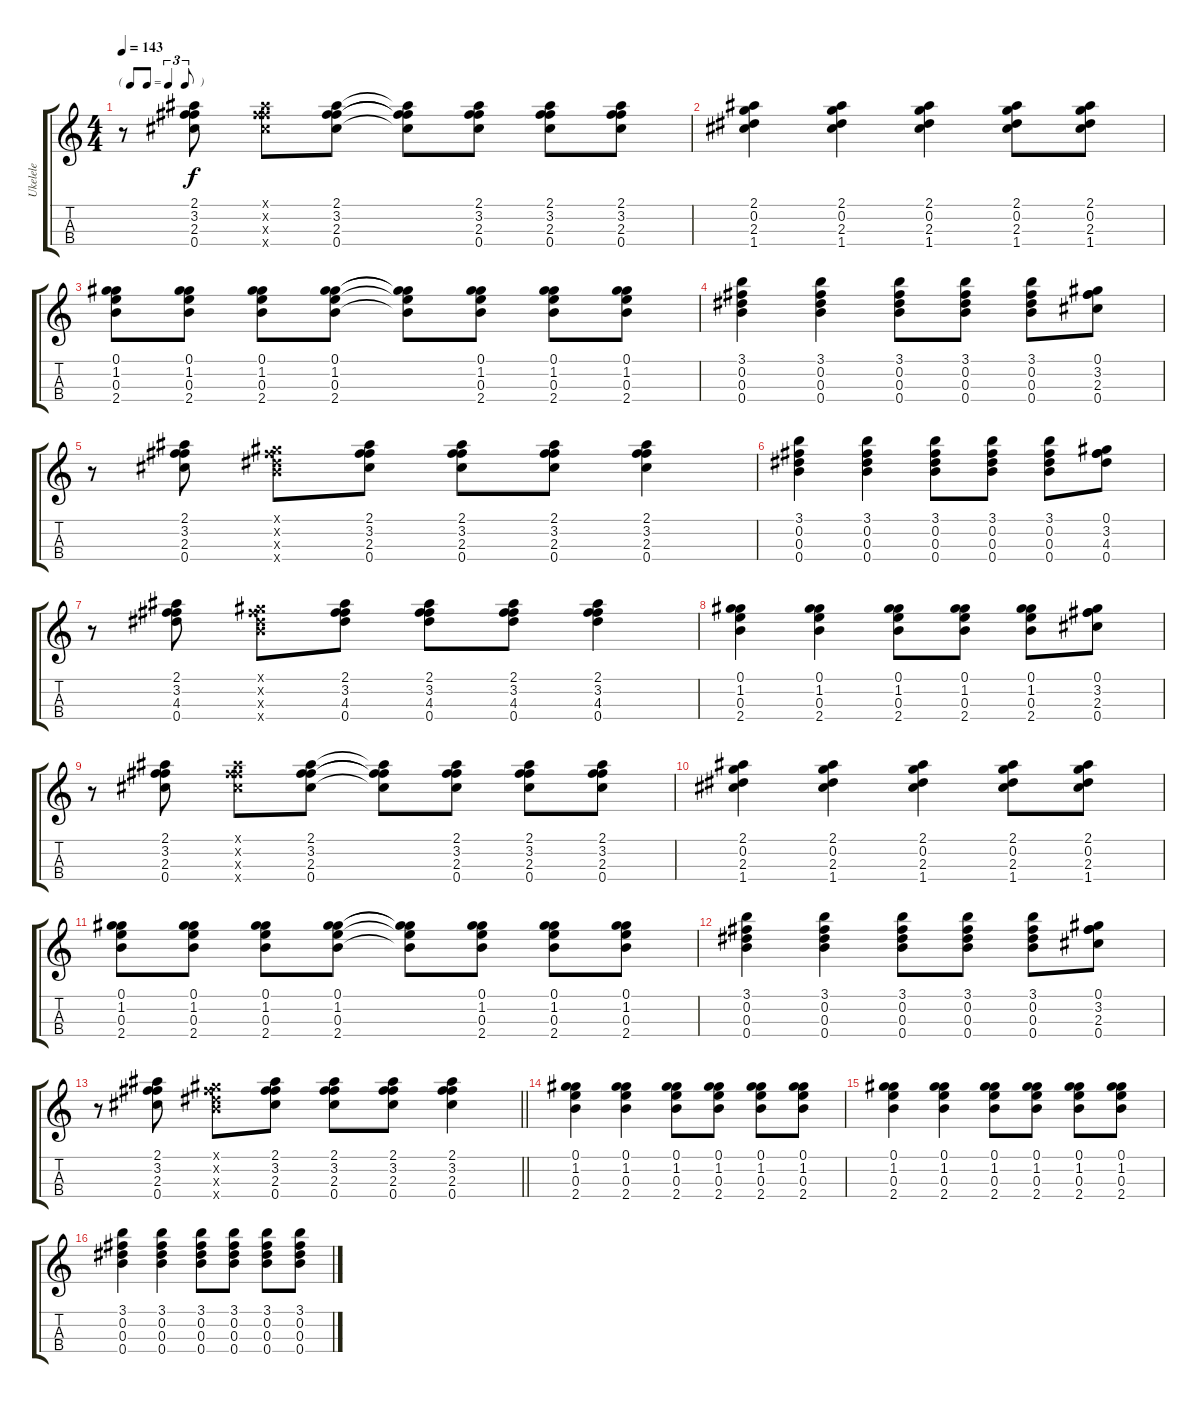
\track ("Ukelele" "Ukelele") {instrument acousticguitarnylon}
\staff {score tabs}
\tuning (Ab4 Eb4 B3 Gb4) {hide}
\ts (4 4)
\tf triplet8th
\tempo 143
\clef g2
\ks c
r.8{dy f} (2.1 3.2 2.3 0.4).8 (2.1{x} 3.2{x} 2.3{x} 0.4{x}).8 (2.1 3.2 2.3 0.4).8 (2.1{t} 3.2{t} 2.3{t} 0.4{t}).8 (2.1 3.2 2.3 0.4).8 (2.1 3.2 2.3 0.4).8 (2.1 3.2 2.3 0.4).8 |
(2.1 0.2 2.3 1.4).4 (2.1 0.2 2.3 1.4).4 (2.1 0.2 2.3 1.4).4 (2.1 0.2 2.3 1.4).8 (2.1 0.2 2.3 1.4).8 |
(0.1 1.2 0.3 2.4).8 (0.1 1.2 0.3 2.4).8 (0.1 1.2 0.3 2.4).8 (0.1 1.2 0.3 2.4).8 (0.1{t} 1.2{t} 0.3{t} 2.4{t}).8 (0.1 1.2 0.3 2.4).8 (0.1 1.2 0.3 2.4).8 (0.1 1.2 0.3 2.4).8 |
(3.1 0.2 0.3 0.4).4 (3.1 0.2 0.3 0.4).4 (3.1 0.2 0.3 0.4).8 (3.1 0.2 0.3 0.4).8 (3.1 0.2 0.3 0.4).8 (0.1 3.2 2.3 0.4).8 |
r.8 (2.1 3.2 2.3 0.4).8 (0.1{x} 0.2{x} 0.3{x} 0.4{x}).8 (2.1 3.2 2.3 0.4).8 (2.1 3.2 2.3 0.4).8 (2.1 3.2 2.3 0.4).8 (2.1 3.2 2.3 0.4).4 |
(3.1 0.2 0.3 0.4).4 (3.1 0.2 0.3 0.4).4 (3.1 0.2 0.3 0.4).8 (3.1 0.2 0.3 0.4).8 (3.1 0.2 0.3 0.4).8 (0.1 3.2 4.3 0.4).8 |
r.8 (2.1 3.2 4.3 0.4).8 (0.1{x} 0.2{x} 0.3{x} 0.4{x}).8 (2.1 3.2 4.3 0.4).8 (2.1 3.2 4.3 0.4).8 (2.1 3.2 4.3 0.4).8 (2.1 3.2 4.3 0.4).4 |
(0.1 1.2 0.3 2.4).4 (0.1 1.2 0.3 2.4).4 (0.1 1.2 0.3 2.4).8 (0.1 1.2 0.3 2.4).8 (0.1 1.2 0.3 2.4).8 (0.1 3.2 2.3 0.4).8 |
r.8 (2.1 3.2 2.3 0.4).8 (2.1{x} 3.2{x} 2.3{x} 0.4{x}).8 (2.1 3.2 2.3 0.4).8 (2.1{t} 3.2{t} 2.3{t} 0.4{t}).8 (2.1 3.2 2.3 0.4).8 (2.1 3.2 2.3 0.4).8 (2.1 3.2 2.3 0.4).8 |
(2.1 0.2 2.3 1.4).4 (2.1 0.2 2.3 1.4).4 (2.1 0.2 2.3 1.4).4 (2.1 0.2 2.3 1.4).8 (2.1 0.2 2.3 1.4).8 |
(0.1 1.2 0.3 2.4).8 (0.1 1.2 0.3 2.4).8 (0.1 1.2 0.3 2.4).8 (0.1 1.2 0.3 2.4).8 (0.1{t} 1.2{t} 0.3{t} 2.4{t}).8 (0.1 1.2 0.3 2.4).8 (0.1 1.2 0.3 2.4).8 (0.1 1.2 0.3 2.4).8 |
(3.1 0.2 0.3 0.4).4 (3.1 0.2 0.3 0.4).4 (3.1 0.2 0.3 0.4).8 (3.1 0.2 0.3 0.4).8 (3.1 0.2 0.3 0.4).8 (0.1 3.2 2.3 0.4).8 |
\barLineRight lightlight
r.8 (2.1 3.2 2.3 0.4).8 (0.1{x} 0.2{x} 0.3{x} 0.4{x}).8 (2.1 3.2 2.3 0.4).8 (2.1 3.2 2.3 0.4).8 (2.1 3.2 2.3 0.4).8 (2.1 3.2 2.3 0.4).4 |
\section ("" "")
(0.1 1.2 0.3 2.4).4 (0.1 1.2 0.3 2.4).4 (0.1 1.2 0.3 2.4).8 (0.1 1.2 0.3 2.4).8 (0.1 1.2 0.3 2.4).8 (0.1 1.2 0.3 2.4).8 |
(0.1 1.2 0.3 2.4).4 (0.1 1.2 0.3 2.4).4 (0.1 1.2 0.3 2.4).8 (0.1 1.2 0.3 2.4).8 (0.1 1.2 0.3 2.4).8 (0.1 1.2 0.3 2.4).8 |
(3.1 0.2 0.3 0.4).4 (3.1 0.2 0.3 0.4).4 (3.1 0.2 0.3 0.4).8 (3.1 0.2 0.3 0.4).8 (3.1 0.2 0.3 0.4).8 (3.1 0.2 0.3 0.4).8
